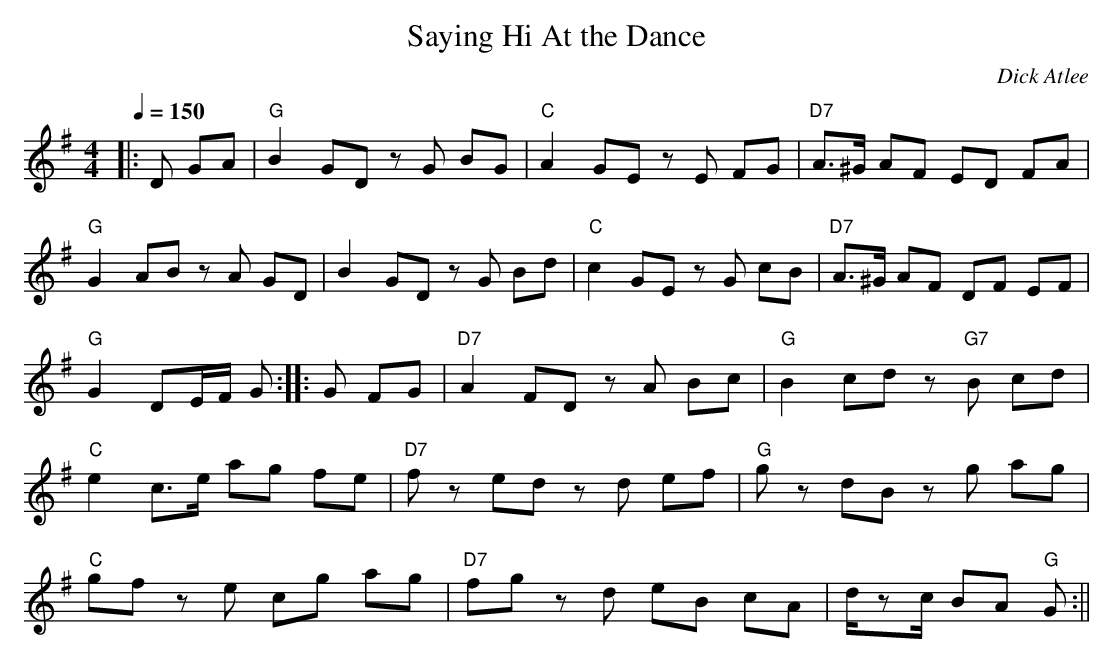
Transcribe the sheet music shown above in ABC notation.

X:1
T:Saying Hi At the Dance
M:4/4
L:1/8
Q:1/4=150
C:Dick Atlee
K:G
|: D GA | "G" B2 GD z G BG | "C" A2 GE z E FG | "D7" A>^G AF ED FA | !
"G" G2 AB z A GD | B2 GD z G Bd | "C" c2 GE z G cB | "D7" A>^G AF DF EF | !
"G" G2 DE/2F/2 G :|: G FG | "D7" A2 FD z A Bc | "G" B2 cd z "G7" B cd | !
"C" e2 c>e ag fe | "D7" f z ed z d ef | "G" g z dB z g ag | !
"C" gf z e cg ag |  "D7" fg z d eB cA | d/2zc/2 BA "G" G :||
